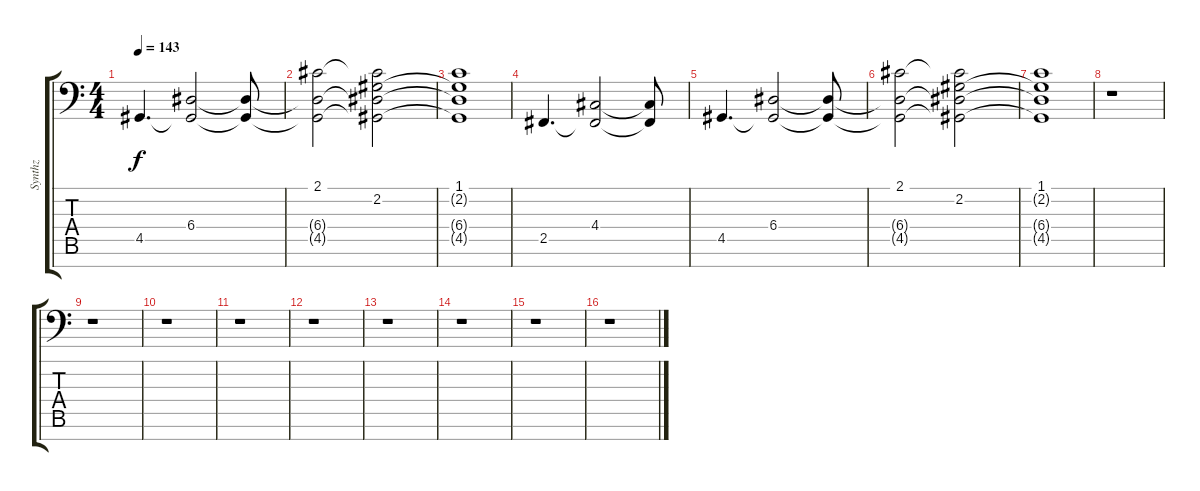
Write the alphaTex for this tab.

\track ("Synthz" "Synthz") {instrument stringensemble1}
\staff {score tabs}
\tuning (B3 Gb3 D3 A2 E2 B1 Gb1) {hide}
\ts (4 4)
\tempo 143
\clef f4
\ks c
4.5.4{d dy f} (6.4 4.5{t}).2 (6.4{t} 4.5{t}).8 |
(2.1 6.4{t} 4.5{t}).2 (2.1{t} 2.2 6.4{t} 4.5{t}).2 |
(1.1 2.2{t} 6.4{t} 4.5{t}).1 |
2.5.4{d} (4.4 2.5{t}).2 (4.4{t} 2.5{t}).8 |
4.5.4{d} (6.4 4.5{t}).2 (6.4{t} 4.5{t}).8 |
(2.1 6.4{t} 4.5{t}).2 (2.1{t} 2.2 6.4{t} 4.5{t}).2 |
(1.1 2.2{t} 6.4{t} 4.5{t}).1 |
r.1 |
r.1 |
r.1 |
r.1 |
r.1 |
r.1 |
r.1 |
r.1 |
r.1
